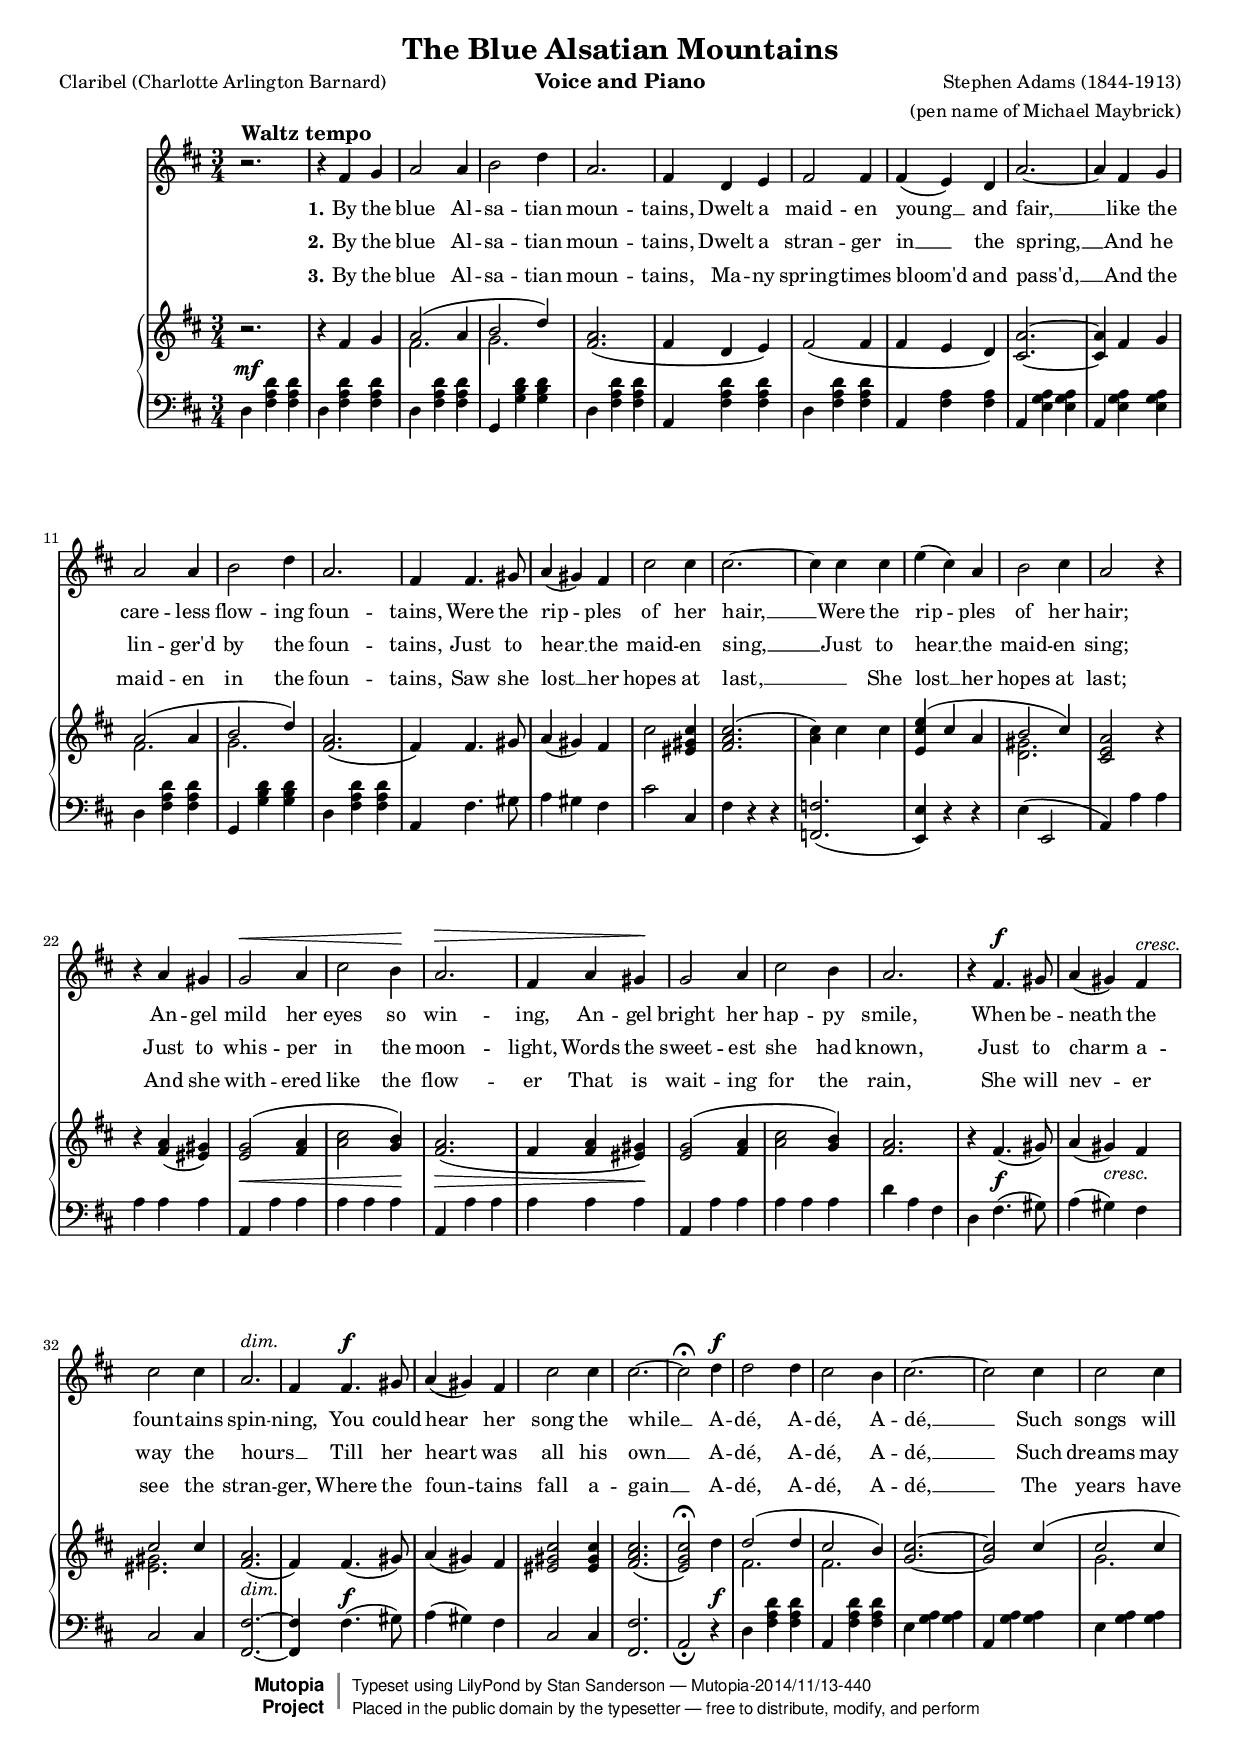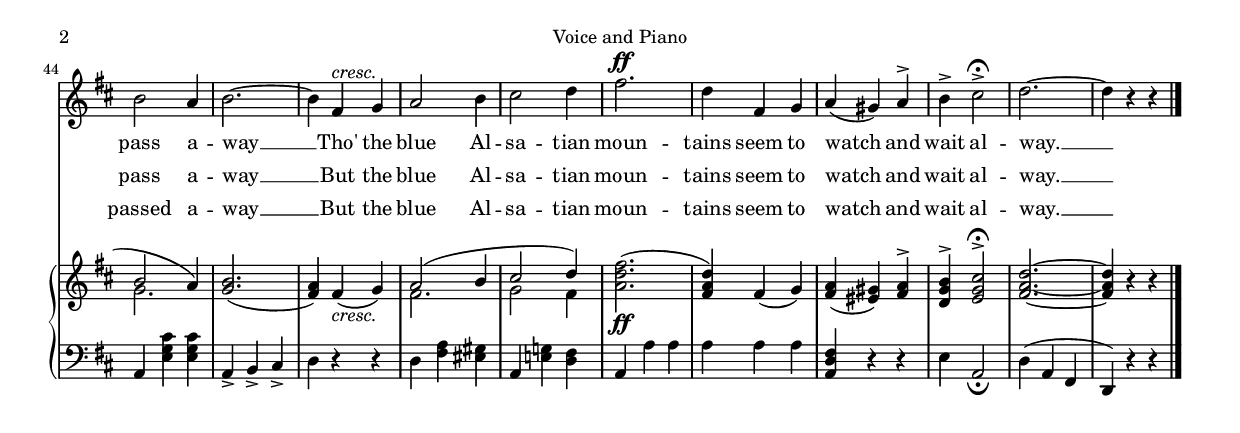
\version "2.18.2"

\include "english.ly"
#(set-global-staff-size 16)

\header {
  title = "The Blue Alsatian Mountains"
  subtitle = ""
  subsubtitle =""
  composer = "Stephen Adams (1844-1913)"
  arranger = "(pen name of Michael Maybrick)"
  poet = "Claribel (Charlotte Arlington Barnard) "
  instrument = "Voice and Piano"
  opus = ""
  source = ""
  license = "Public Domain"
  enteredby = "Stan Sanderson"
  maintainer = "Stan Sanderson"
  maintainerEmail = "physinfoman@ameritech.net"

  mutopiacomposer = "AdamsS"
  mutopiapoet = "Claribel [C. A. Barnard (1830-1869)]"
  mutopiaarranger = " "
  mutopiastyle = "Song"
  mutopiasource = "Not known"

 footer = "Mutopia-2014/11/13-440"
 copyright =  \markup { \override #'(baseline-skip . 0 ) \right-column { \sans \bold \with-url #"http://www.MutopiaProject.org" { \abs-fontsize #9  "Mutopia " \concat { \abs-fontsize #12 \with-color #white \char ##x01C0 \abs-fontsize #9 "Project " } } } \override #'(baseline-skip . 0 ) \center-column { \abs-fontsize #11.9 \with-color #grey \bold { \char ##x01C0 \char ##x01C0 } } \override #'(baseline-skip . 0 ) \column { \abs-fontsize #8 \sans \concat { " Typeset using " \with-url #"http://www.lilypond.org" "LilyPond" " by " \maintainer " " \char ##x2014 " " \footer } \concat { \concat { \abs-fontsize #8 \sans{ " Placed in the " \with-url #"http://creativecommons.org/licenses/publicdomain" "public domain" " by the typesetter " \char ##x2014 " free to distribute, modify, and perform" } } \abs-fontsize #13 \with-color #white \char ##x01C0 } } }
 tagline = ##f
}

cresc = \markup { \italic "cresc." }
dim = \markup { \italic "dim." }

melody = \relative c' {
	\key d\major \time 3/4
	
%% 1-3
	r2.^\markup {\bold \large "Waltz tempo"} | r4 fs g | a2 a4 |
%% 4-6
	b2 d4  |a2. | fs4 d e |
%% 7-9	
	fs2 fs4 | fs( e) d | a'2. ~ |
%% 10-12
	a4 fs g | a2 a4 | b2 d4 |
%% 13-15
	a2. | fs4 fs4. gs8 | a4( gs) fs |
%% 16-18
	cs'2 cs4 | cs2. ~ | cs4 cs cs |
%% 19-21
	e( cs) a | b2 cs4 | a2 r4 |
%% 22-24
	r a gs | g2^\< a4 | cs2 b4\! |
%% 25-27
	a2.^\> | fs4 a gs\! | g2 a4 |
%% 28-30
	cs2 b4 | a2. | r4 fs4.^\f gs8 |
%% 31-33
	a4( gs) fs^\cresc | cs'2 cs4 | a2.^\dim |
%% 34-36
	fs4 fs4.^\f gs8 | a4( gs) fs | cs'2 cs4 |
%% 37-39
	cs2. ~ | cs2\fermata d4^\f | d2 d4 |
%% 40-42
	cs2 b4 | cs2. ~ | cs2 cs4 |
%% 43-45
	cs2 cs4 | b2 a4 | b2. ~ |
%% 46-48
	b4 fs^\cresc g | a2 b4 | cs2 d4 |
%% 49-51
	fs2.^\ff | d4 fs, g | a( gs) a^> |
%% 52-54
	b^> cs2^>\fermata | d2. ~ | d4 r r  \bar "|."
}

textA = \lyricmode {
	By the blue Al -- sa -- tian moun -- tains,
	Dwelt a maid -- en young __ and fair, __
	like the care -- less flow -- ing foun -- tains,
	Were the rip -- ples of her hair, __
	Were the rip -- ples of her hair;
	An -- gel mild her eyes so  win -- ing,
	An -- gel bright her hap -- py smile,
	When be -- neath the foun -- tains spin -- ning,
	You could hear her song the while __
	A -- dé, A -- dé, A -- dé, __
	Such songs will pass a -- way __
	Tho' the blue Al -- sa -- tian moun -- tains
	seem to watch and wait al -- way. __
	
}	

textB = \lyricmode {
	By the blue Al -- sa -- tian moun -- tains,
	Dwelt a stran -- ger in __ the spring, __
	And he lin -- ger'd by the foun -- tains,
	Just to hear __ the maid -- en sing, __
	Just to hear __ the maid -- en sing;
	Just to whis -- per in the moon -- light,
	Words the sweet -- est she had known,
	Just to charm a -- way the hours __ _
	Till her heart was all his own __
	A -- dé, A -- dé, A -- dé, __
	Such dreams may pass a -- way __
	But the blue Al -- sa -- tian moun -- tains
	seem to watch and wait al -- way. __

}

textC = \lyricmode {
	By the blue Al -- sa -- tian moun -- tains,
	Ma -- ny spring -- times bloom'd and pass'd, __
	And the maid -- en in the foun -- tains,
	Saw she lost __ her hopes at last, __
	_ She lost __ her hopes at last;
	And she with -- ered like the flow -- er
	That is wait -- ing for the rain,
	She will nev -- er see the stran -- ger,
	Where the foun -- tains fall a -- gain __
	A -- dé, A -- dé, A -- dé, __
	The years have passed a -- way __
	But the blue Al -- sa -- tian moun -- tains
	seem to watch and wait al -- way. __

}


dynamics =  {
%% meas. 1-5
	s4\mf s2 | s2.*4
%% meas 6-10
	s2.*5
%% meas 11-15
	s2.*5
%% meas 16-20
	s2.*5
%% meas 21-25
	s2.*2 s4\< s2 s2 s4\! s4\> s2
%% meas 26-30
	s2 s4\! s2.*3 s4 s4\f s4
%% meas 31-35
	s4 s4^\cresc s4 s2. s2.^\dim s4 s4\f s4 s2.
%% meas 36-40
	s2.*2 s2 s4\f s2.*2
%% meas 41-45
	s2.*5
%% meas 46-50
	s4 s4^\cresc s4 s2.*2 s2.\ff s2.
%% meas 51-54
	s2.*4
	
}

upper = \relative c' {
	\key d\major \time 3/4
	
%% 1-4
	r2. | r4 fs g | <<{a2( a4 b2 d4)}\\{fs,2. g2.}>> |
%% 5-6
	<a fs>2.( | fs4 d e) |
%% 7-9	
	fs2( fs4 | fs e d) | <cs a'>2. ~ |
%% 10-12
	 <cs a'>4 fs g | <<{a2( a4 b2 d4)}\\{fs,2. g2.}>> |
%% 13-15
	<a fs>2.( | fs4) fs4. gs8 | a4( gs) fs |
%% 16-18
	cs'2 <cs gs es>4 | <cs a fs>2.( | <cs a>4) cs cs |
%% 19-21
	<<{<e cs e,>( cs a b2 cs4)}\\{s2. <gs d>2.}>> | <a e cs>2 r4 |
%% 22-24
	r <a fs>( <gs es>) | <g e>2( <a fs>4 | <cs a>2 <b g>4) |
%% 25-27
	<a fs>2.( | fs4 <a fs> <gs es>) |<g e>2( <a fs>4 |
%% 28-30
	<cs a>2 <b g>4) | <a fs>2. | r4 fs4.( gs8) |
%% 31-33
	a4( gs) fs | <<{cs'2 cs4}\\{<gs es>2.}>> | <a fs>2.( |
%% 34-36
	fs4) fs4.( gs8) | a4( gs) fs | <es gs cs>2 <es gs cs>4 |
%% 37-38
	<fs a cs>2.( | <e g cs>2)\fermata d'4 |
%% 39-42
	<<{d2( d4 cs2 b4)}\\{fs2. fs}>> | <g cs>2. ~ <g cs>2 <<{cs4(
%% 43-45
	cs2 cs4 b2 a4)}\\{s4 g2. g2.}>> | <b g>2.( |
%% 46-48
	<a fs>4) fs( g) | <<{a2( b4 cs2 d4)}\\{fs,2. g2 fs4}>> |
%% 49-51
	<a d fs>2.( | <fs a d>4) fs( g) | <a fs>( <gs es>) <a fs>^> |
%% 52-54
	<b g d>^> <cs g e>2^>\fermata | <d a fs>2. ~ | <d a fs>4 r r |
}
	
lower = \relative c {
	\key d\major \time 3/4
	
%% 1-3
	d4 <fs a d> <fs a d> | d <fs a d> <fs a d> | d <fs a d> <fs a d> |
%% 4-6
	g, <g' b d> <g b d> | d <fs a d> <fs a d> | a, <fs' a d> <fs a d> |
%% 7-9
	d <fs a d> <fs a d> | a, <fs' a> <fs a> | a, <e' g a> <e g a> |
%% 10-12
	a, <e' g a> <e g a> | d <fs a d> <fs a d> | g, <g' b d> <g b d> |
%% 13-15
	d <fs a d> <fs a d> | a, fs'4. gs8 | a4 gs fs |
%% 16-18
	cs'2 cs,4 | fs r r | <f f,>2.( |
%% 19-21
	<e e,>4) r r | e( e,2 | a4) a' a |
%% 22-24
	a a a | a, a' a | a a a |
%% 25-27
	a, a' a | a a a | a, a' a |
%% 28-30
	a a a | d a fs | d fs4.( gs8) |
%% 31-33
	a4( gs) fs | cs2 cs4 | <fs fs,>2. ~ |
%% 34-36
	<fs fs,>4 fs4.( gs8) | a4( gs) fs | cs2 cs4 |
%% 37-39
	<fs fs,>2. | a,2_\fermata r4 | d <fs a d> <fs a d> |
%% 40-42
	a, <fs' a d> <fs a d> | e <g a> <g a> | a, <g' a> <g a> |
%% 43-45
	e <g a> <g a> | a, <e' g cs> <e g cs> | a,_> b_> cs_> |
%% 46-48
	d r r | d <fs a> <es gs> | a, <e'! g!> <d fs> |
%% 49-51
	a a' a | a a a | <fs d a> r r |
%% 52-54
	e a,2_\fermata | d4( a fs | d) r r |
}	

\score {
  <<
    \new Voice = "mel" {
      \autoBeamOff
      \melody
    }
    \lyricsto mel  \new Lyrics  { \set stanza = "1." \textA }
    \lyricsto mel  \new Lyrics  { \set stanza = "2." \textB }
    \lyricsto mel  \new Lyrics  { \set stanza = "3." \textC }

    \new PianoStaff <<
      \new Staff = "upper" \upper
      \new Dynamics = "dynamics" \dynamics
      \new Staff = "lower" <<
        \clef bass
        \lower
      >>
%      \new Dynamics = "pedal" \pedal
    >>
  >>

  \layout {
    \context {
      \Lyrics
      % Some space before, between and after the lyrics
      \override VerticalAxisGroup.nonstaff-relatedstaff-spacing.minimum-distance = #6
      \override VerticalAxisGroup.nonstaff-nonstaff-spacing.minimum-distance = #4
      \override VerticalAxisGroup.nonstaff-unrelatedstaff-spacing.minimum-distance = #6
    }
  }
  \midi {
    \tempo 4=120
    \context {
      \PianoStaff
      \accepts Dynamics
    }
  }
}
